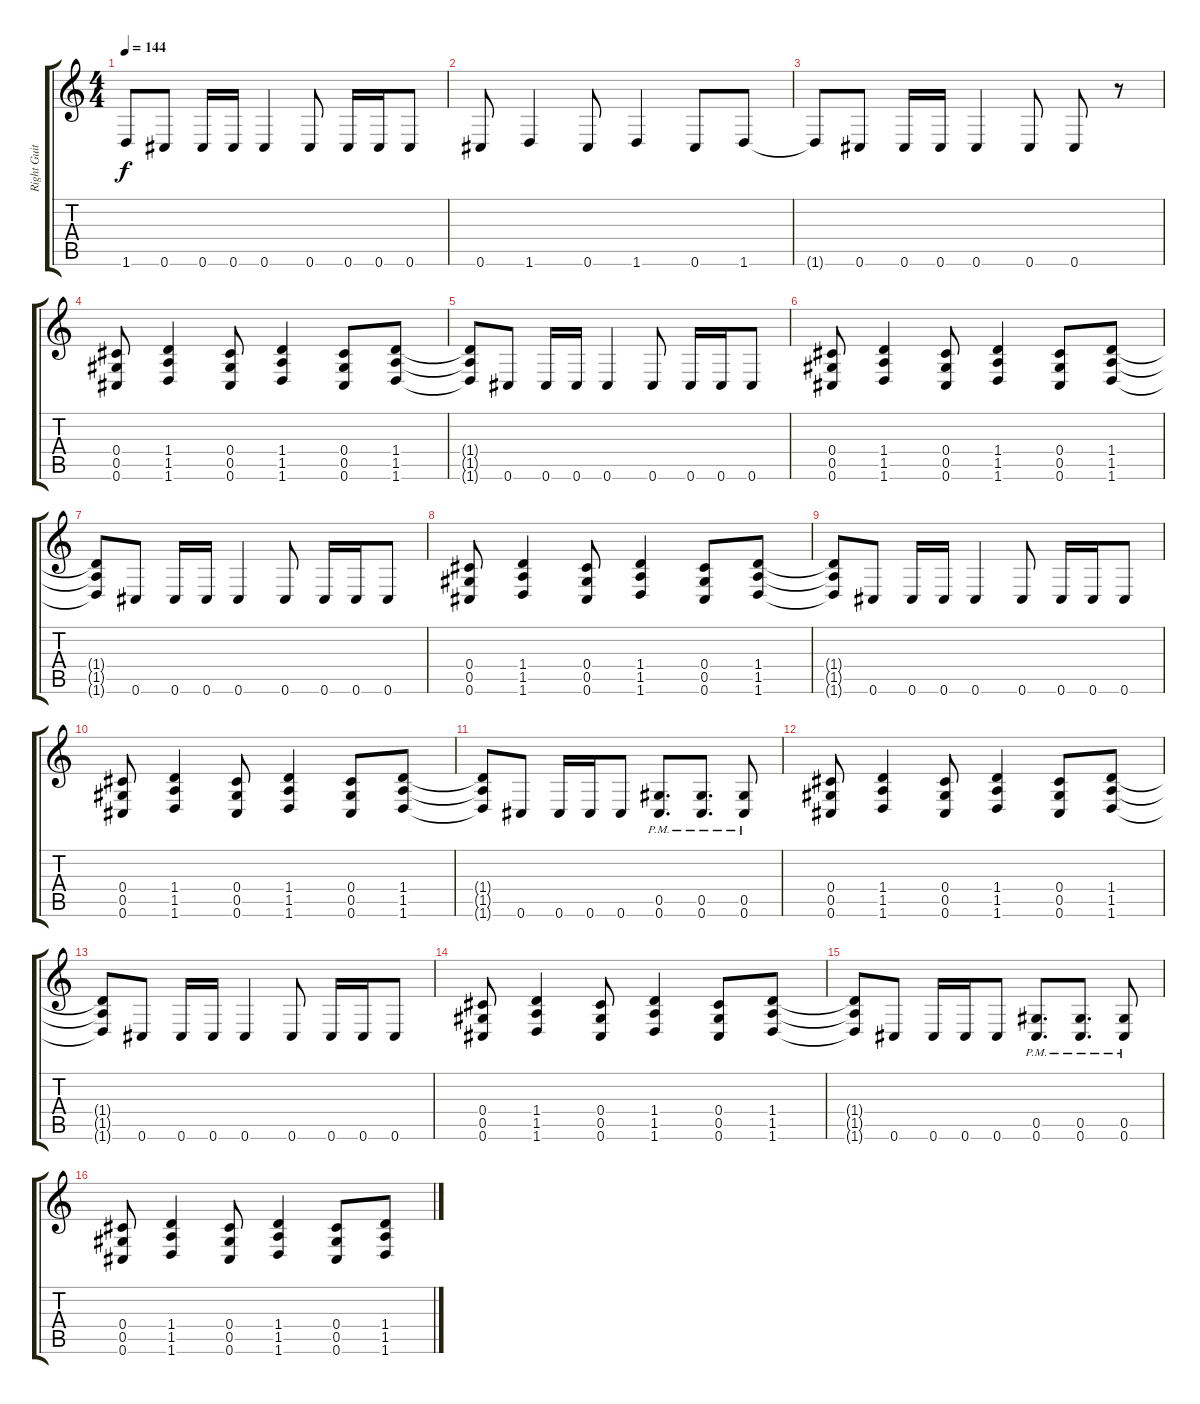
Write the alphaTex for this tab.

\track ("Right Guitar" "Right Guit") {instrument distortionguitar}
\staff {score tabs}
\tuning (Eb4 Bb3 Gb3 Db3 Ab2 Db2) {hide}
\ts (4 4)
\tempo 144
\clef g2
\ks c
1.6{t}.8{dy f} 0.6.8 0.6.16 0.6.16 0.6.4 0.6.8 0.6.16 0.6.16 0.6.8 |
0.6.8 1.6.4 0.6.8 1.6.4 0.6.8 1.6.8 |
1.6{t}.8 0.6.8 0.6.16 0.6.16 0.6.4 0.6.8 0.6.8 r.8 |
(0.4 0.5 0.6).8 (1.4 1.5 1.6).4 (0.4 0.5 0.6).8 (1.4 1.5 1.6).4 (0.4 0.5 0.6).8 (1.4 1.5 1.6).8 |
(1.4{t} 1.5{t} 1.6{t}).8 0.6.8 0.6.16 0.6.16 0.6.4 0.6.8 0.6.16 0.6.16 0.6.8 |
(0.4 0.5 0.6).8 (1.4 1.5 1.6).4 (0.4 0.5 0.6).8 (1.4 1.5 1.6).4 (0.4 0.5 0.6).8 (1.4 1.5 1.6).8 |
(1.4{t} 1.5{t} 1.6{t}).8 0.6.8 0.6.16 0.6.16 0.6.4 0.6.8 0.6.16 0.6.16 0.6.8 |
(0.4 0.5 0.6).8 (1.4 1.5 1.6).4 (0.4 0.5 0.6).8 (1.4 1.5 1.6).4 (0.4 0.5 0.6).8 (1.4 1.5 1.6).8 |
(1.4{t} 1.5{t} 1.6{t}).8 0.6.8 0.6.16 0.6.16 0.6.4 0.6.8 0.6.16 0.6.16 0.6.8 |
(0.4 0.5 0.6).8 (1.4 1.5 1.6).4 (0.4 0.5 0.6).8 (1.4 1.5 1.6).4 (0.4 0.5 0.6).8 (1.4 1.5 1.6).8 |
(1.4{t} 1.5{t} 1.6{t}).8 0.6.8 0.6.16 0.6.16 0.6.8 (0.5{pm} 0.6{pm}).8{d} (0.5{pm} 0.6{pm}).8{d} (0.5{pm} 0.6{pm}).8 |
(0.4 0.5 0.6).8 (1.4 1.5 1.6).4 (0.4 0.5 0.6).8 (1.4 1.5 1.6).4 (0.4 0.5 0.6).8 (1.4 1.5 1.6).8 |
(1.4{t} 1.5{t} 1.6{t}).8 0.6.8 0.6.16 0.6.16 0.6.4 0.6.8 0.6.16 0.6.16 0.6.8 |
(0.4 0.5 0.6).8 (1.4 1.5 1.6).4 (0.4 0.5 0.6).8 (1.4 1.5 1.6).4 (0.4 0.5 0.6).8 (1.4 1.5 1.6).8 |
(1.4{t} 1.5{t} 1.6{t}).8 0.6.8 0.6.16 0.6.16 0.6.8 (0.5{pm} 0.6{pm}).8{d} (0.5{pm} 0.6{pm}).8{d} (0.5{pm} 0.6{pm}).8 |
(0.4 0.5 0.6).8 (1.4 1.5 1.6).4 (0.4 0.5 0.6).8 (1.4 1.5 1.6).4 (0.4 0.5 0.6).8 (1.4 1.5 1.6).8
